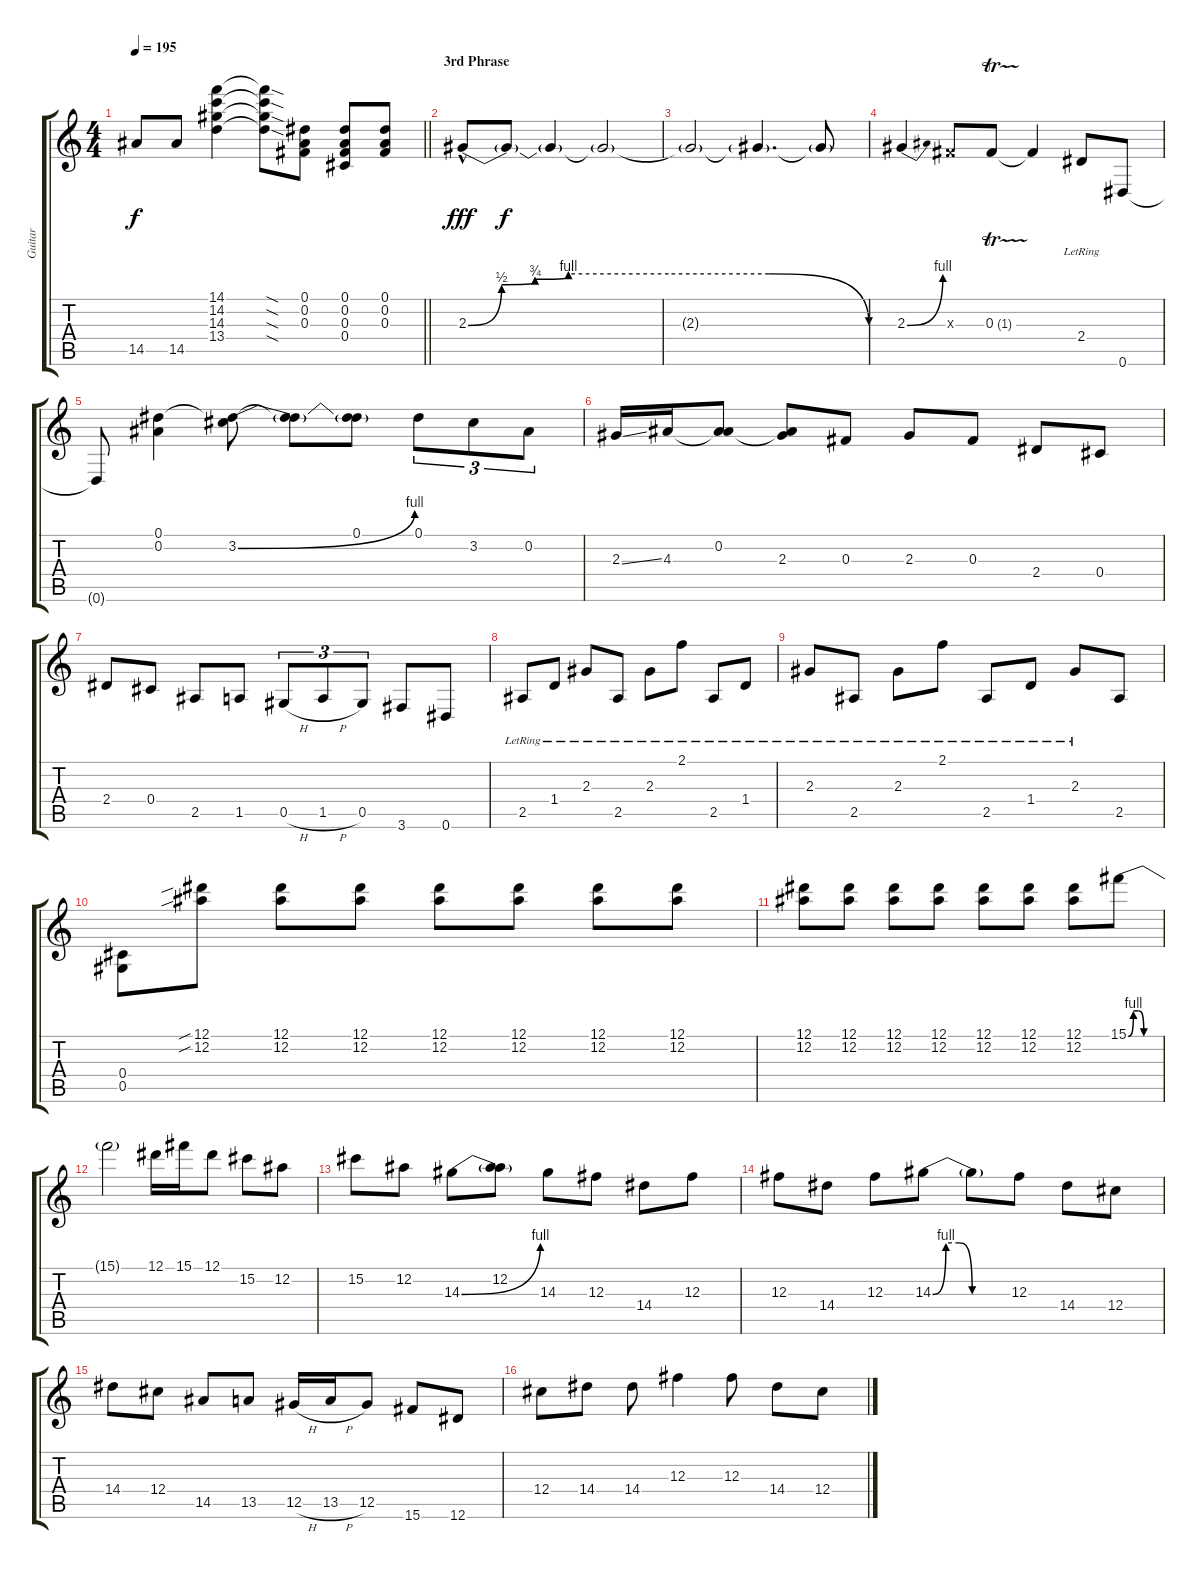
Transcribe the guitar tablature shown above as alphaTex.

\track ("Guitar" "Guitar") {instrument electricguitarjazz}
\staff {score tabs}
\tuning (Eb4 Bb3 Gb3 Db3 Ab2 Eb2) {hide}
\ts (4 4)
\tempo 195
\clef g2
\barLineRight lightlight
\ks c
14.5.8{dy f} 14.5.8 (14.1 14.2 14.3 13.4).4 (14.1{sod t} 14.2{sod t} 14.3{sod t} 13.4{sod t}).8 (0.1 0.2 0.3).8 (0.1 0.2 0.3 0.4).8 (0.1 0.2 0.3).8 |
\section ("" "3rd Phrase")
2.3{be (custom 0 0 5 2 10 3 15 4 30 4 45 4 60 0) hac}.8{dy fff} 2.3{t}.8{dy f} 2.3{t}.4 2.3{t}.2 |
2.3{t}.2 2.3{t}.4{d} 2.3{t}.8 |
2.3{be (bend 0 0 60 4)}.4 0.3{x}.8 0.3{tr (1 16)}.8 0.3{t}.4 2.4{lr}.8 0.6.8 |
0.6{t}.8 (0.1 0.2).4 (0.1{t} 3.2{be (bend 0 0 60 4)}).8 (0.1{t} 3.2{t}).8 (0.1 3.2{t}).8 0.1.8{tu (3 2)} 3.2.8{tu (3 2)} 0.2.8{tu (3 2)} |
2.3{ss}.16 4.3.16 (0.2 4.3{t}).8 (0.2{t} 2.3).8 0.3.8 2.3.8 0.3.8 2.4.8 0.4.8 |
2.4.8 0.4.8 2.5.8 1.5.8 0.5{h}.8{tu (3 2)} 1.5{h}.8{tu (3 2)} 0.5.8{tu (3 2)} 3.6.8 0.6.8 |
2.5{lr}.8 1.4{lr}.8 2.3{lr}.8 2.5{lr}.8 2.3{lr}.8 2.1{lr}.8 2.5{lr}.8 1.4{lr}.8 |
2.3{lr}.8 2.5{lr}.8 2.3{lr}.8 2.1{lr}.8 2.5{lr}.8 1.4{lr}.8 2.3{lr}.8 2.5.8 |
(0.4 0.5).8 (12.1{sib} 12.2{sib}).8 (12.1 12.2).8 (12.1 12.2).8 (12.1 12.2).8 (12.1 12.2).8 (12.1 12.2).8 (12.1 12.2).8 |
(12.1 12.2).8 (12.1 12.2).8 (12.1 12.2).8 (12.1 12.2).8 (12.1 12.2).8 (12.1 12.2).8 (12.1 12.2).8 15.1{be (custom 0 0 10 4 20 4 30 0 44 0 60 0)}.8 |
15.1{t}.2 12.1.16 15.1.16 12.1.8 15.2.8 12.2.8 |
15.2.8 12.2.8 14.3{be (bend 0 0 60 4)}.8 (12.2 14.3{t}).8 14.3.8 12.3.8 14.4.8 12.3.8 |
12.3.8 14.4.8 12.3.8 14.3{be (custom 0 0 10 4 20 4 30 0 60 0)}.8 14.3{t}.8 12.3.8 14.4.8 12.4.8 |
14.4.8 12.4.8 14.5.8 13.5.8 12.5{h}.16 13.5{h}.16 12.5.8 15.6.8 12.6.8 |
12.4.8 14.4.8 14.4.8 12.3.4 12.3.8 14.4.8 12.4.8
